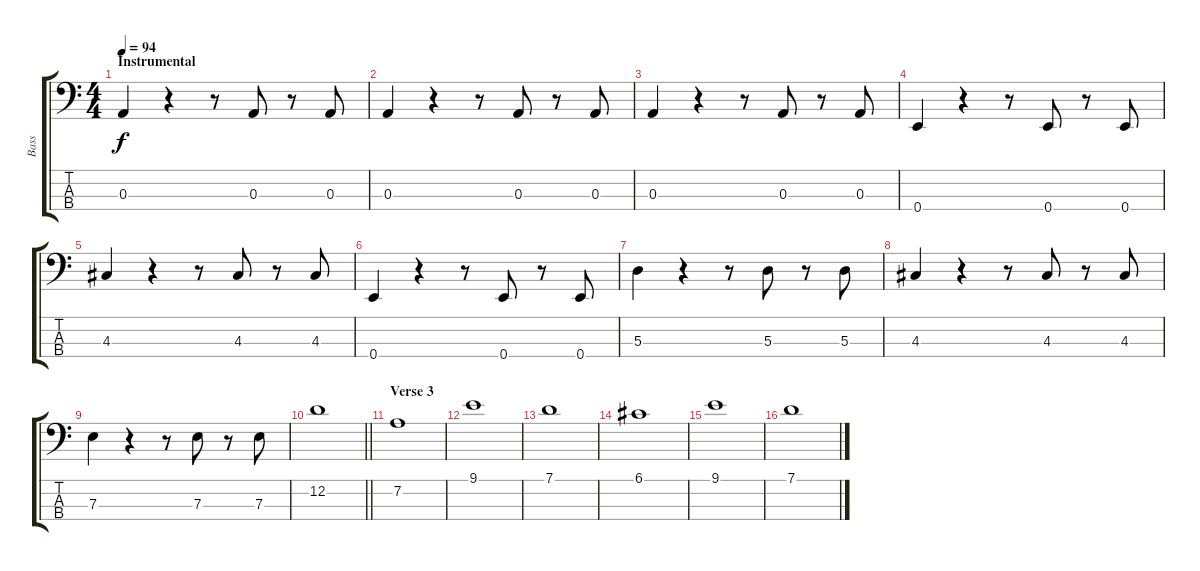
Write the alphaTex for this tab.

\track ("Bass" "Bass") {instrument electricbassfinger}
\staff {score tabs}
\tuning (G2 D2 A1 E1) {hide}
\ts (4 4)
\section ("" "Instrumental")
\tempo 94
\clef f4
\ks c
0.3.4{dy f} r.4 r.8 0.3.8 r.8 0.3.8 |
0.3.4 r.4 r.8 0.3.8 r.8 0.3.8 |
0.3.4 r.4 r.8 0.3.8 r.8 0.3.8 |
0.4.4 r.4 r.8 0.4.8 r.8 0.4.8 |
4.3.4 r.4 r.8 4.3.8 r.8 4.3.8 |
0.4.4 r.4 r.8 0.4.8 r.8 0.4.8 |
5.3.4 r.4 r.8 5.3.8 r.8 5.3.8 |
4.3.4 r.4 r.8 4.3.8 r.8 4.3.8 |
7.3.4 r.4 r.8 7.3.8 r.8 7.3.8 |
\barLineRight lightlight
12.2.1 |
\section ("" "Verse 3")
7.2.1 |
9.1.1 |
7.1.1 |
6.1.1 |
9.1.1 |
7.1.1
